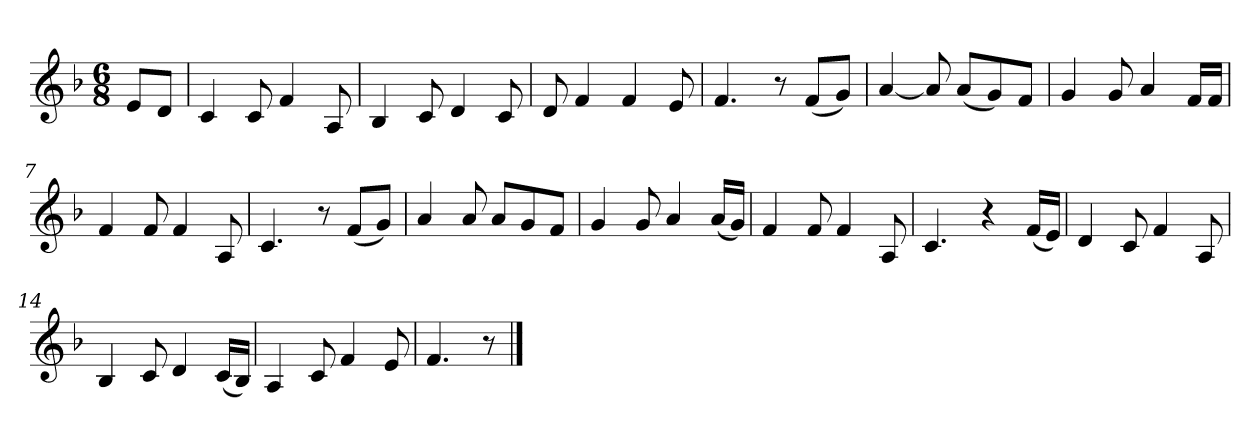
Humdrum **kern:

**kern
*part1
*staff1
*clefG2
*k[b-]
*F:
*M6/8
*MM84
=
8e/L
8d/J
=1
4c
8c
4f
8A
=2
4B-
8c
4d
8c
=3
8d
4f
4f
8e
=4
4.f
8r
(8f/L
8g/J)
=5
[4a
8a]
(8a/L
8g/)
8f/J
=6
4g
8g
4a
16f/LL
16f/JJ
=7
4f
8f
4f
8A
=8
4.c
8r
(8f/L
8g/J)
=9
4a
8a
8a/L
8g/
8f/J
=10
4g
8g
4a
(16a/LL
16g/JJ)
=11
4f
8f
4f
8A
=12
4.c
4r
(16f/LL
16e/JJ)
=13
4d
8c
4f
8A
=14
4B-
8c
4d
(16c/LL
16B-/JJ)
=15
4A
8c
4f
8e
=16
4.f
8r
==
*-
